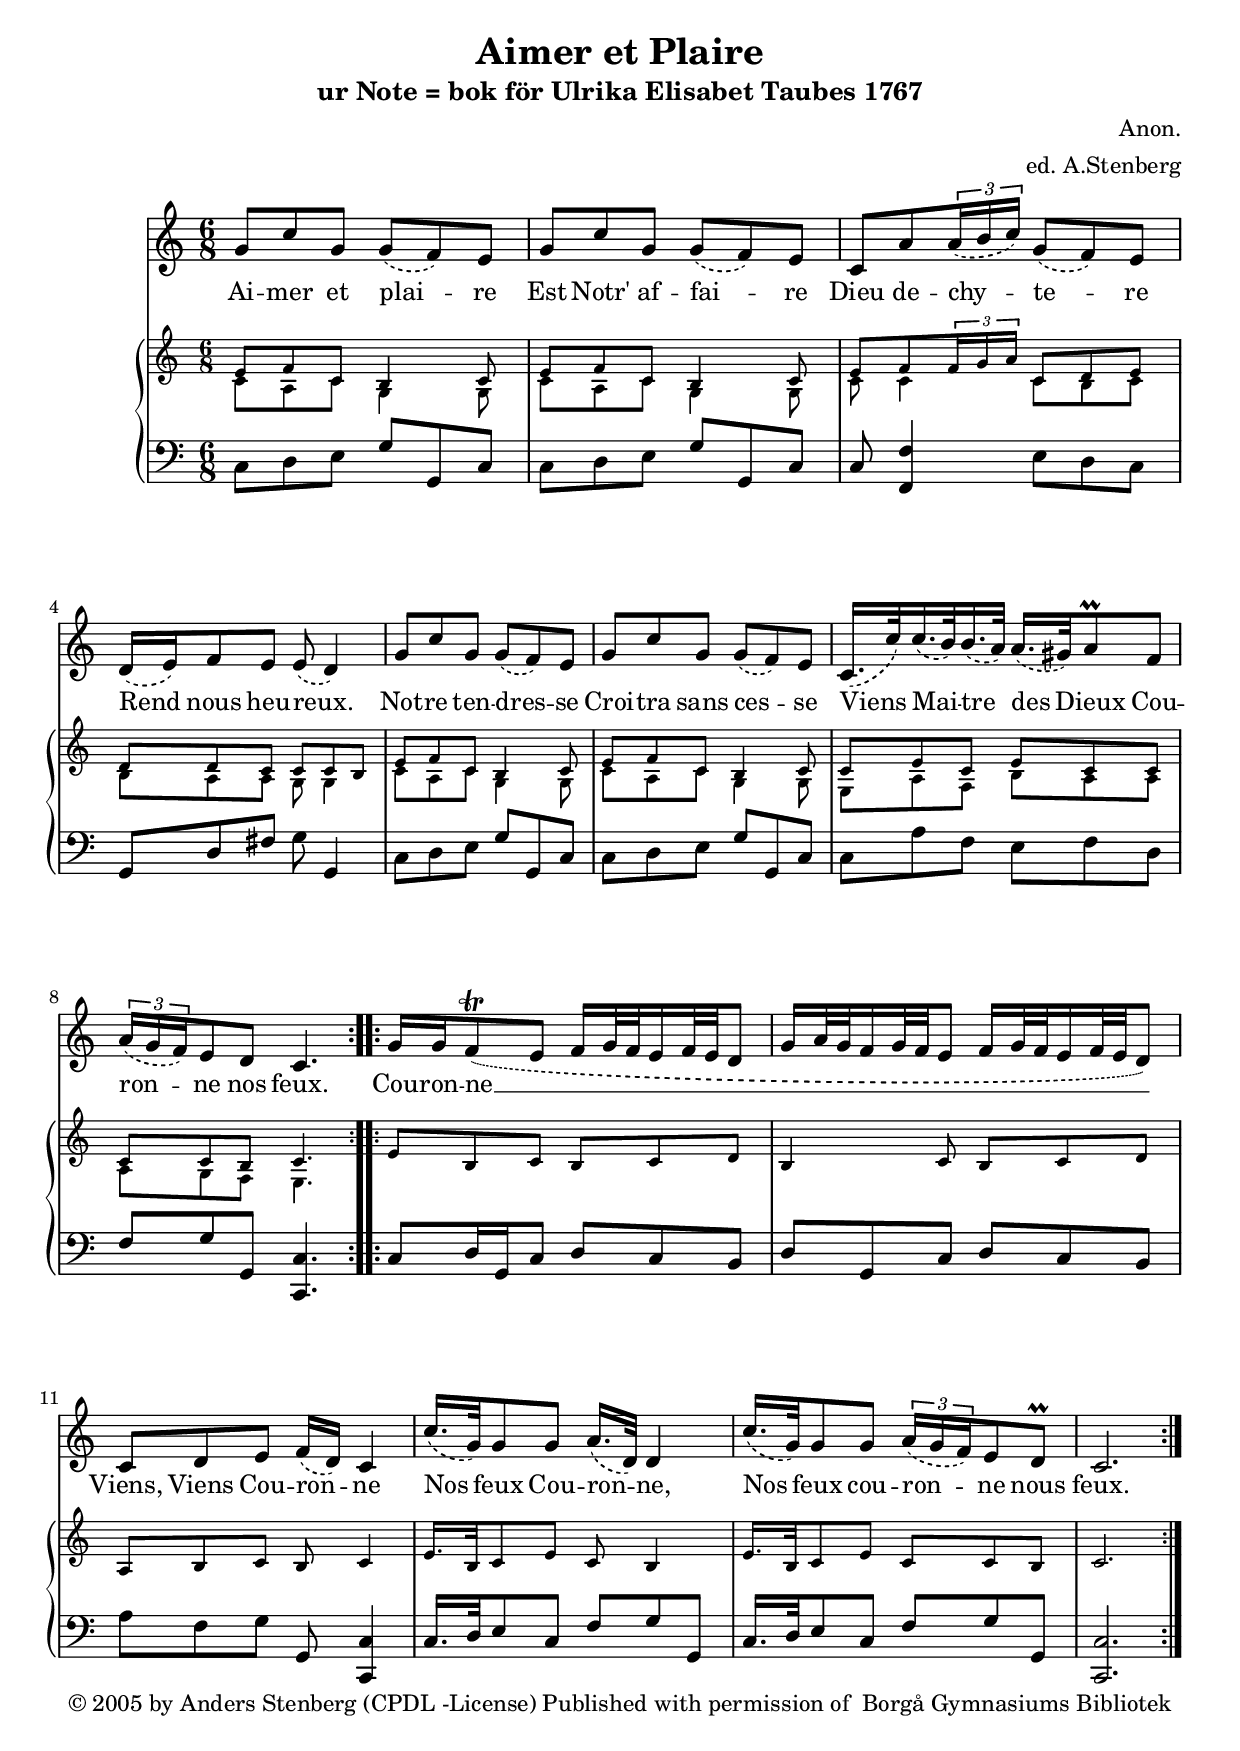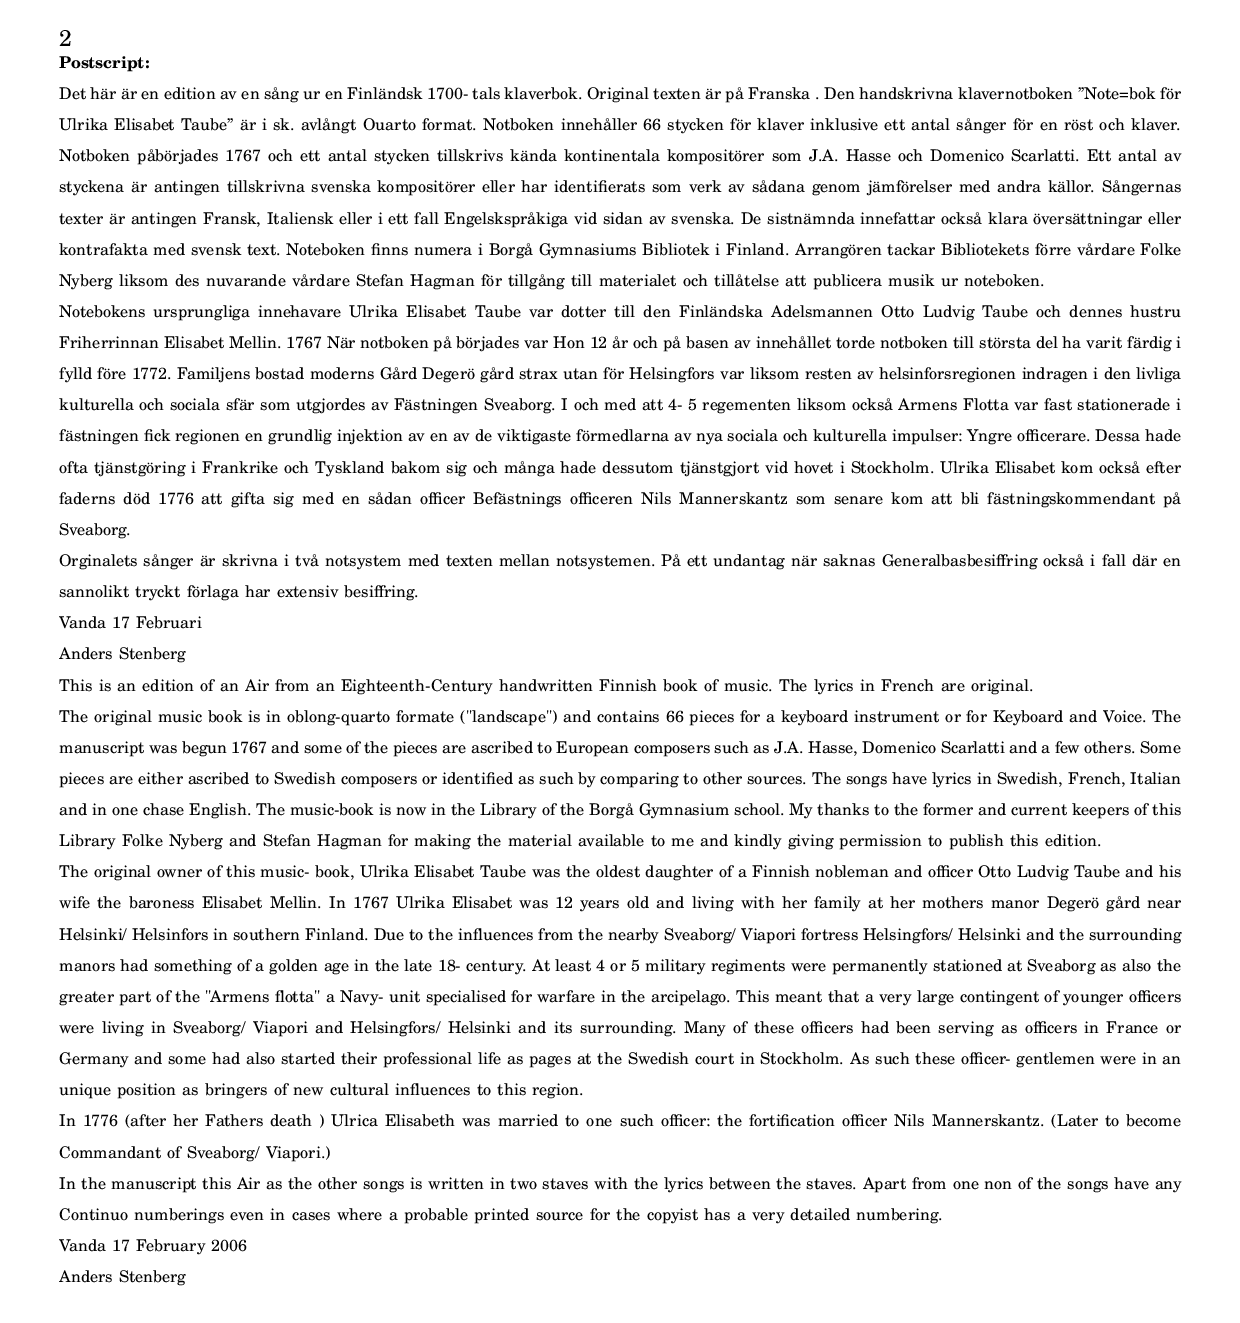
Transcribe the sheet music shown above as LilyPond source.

% Created on Thu Feb 16 16:25:54 EET 2006
\version "2.6.4"

\header {
	title = "Aimer et Plaire"
	subtitle = "ur Note = bok för Ulrika Elisabet Taubes 1767"
	composer = "Anon."
	arranger = "ed. A.Stenberg"
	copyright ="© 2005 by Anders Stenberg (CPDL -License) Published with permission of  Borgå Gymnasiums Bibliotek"
}


verse= \lyricmode {
	
	Ai -- mer et plai -- re  Est Notr' af -- fai -- re
	
	Dieu de -- chy -- te -- re Rend nous heu -- reux.
	
	Not -- re ten -- dres -- se Croi -- tra sans ces -- se
	
	Viens Mai -- tre des Dieux Cou -- ron -- ne nos feux.
	
	Cou -- ron -- ne __
	
	Viens, Viens Cou -- ron -- ne
	
	Nos feux Cou -- ron -- ne,
	
	Nos feux cou -- ron -- ne nous feux.

}
 

staffSoprano = \new Staff  {
	\time 6/8
	\set Staff.instrument="Soprano"
	\set Staff.midiInstrument="choir aahs"
	\key c \major
	\clef treble
	\relative c' {
		\context Voice = "melodySop" {
			\dynamicUp
			
			\repeat volta2 {
				
				\slurDashed
				
				g'8 c g g( f) e |
				
				g c g g( f) e |
				
				c a' \times 2/3 {a16( b c)} g8( f) e |
				
				d16( e) f8 e e( d4) |
				
				g8 c g g( f) e |
				
				g c g g( f) e |
				
				c16.( c'32) c16.( b32) b16.( a32) a16.( gis32) a8-\prall f |
				
				\times 2/3 { a16( g f)} e8 d c4.
			}
			
			\repeat volta2 {
				
				g'16 g f8(-\trill e f16 g32 f e16 f32 e d8 |
				
				g16 a32 g f16 g32 f e8 f16 g32 f e16 f32 e d8) |
				
				c d e f16( d) c4 |
				
				c'16.( g32) g8 g a16.( d,32) d4 |
				
				c'16.( g32) g8 g \times 2/3 { a16( g f) } e8 d-\prall |
				
				c2.
				
			}
		
		}

	
	}

}
staffHarpsichord = \new PianoStaff {
	\set PianoStaff.midiInstrument = #"harpsichord"
	\set PianoStaff.instrument = #"Harpsichord  "
				<<
				
		\context Staff = "RH" \with
	    {
		fontSize = #-2
	\override StaffSymbol #'staff-space = #(magstep -2)}{  % Right hand 
			\clef treble
			\key c \major
			\relative c' {
				
			\repeat volta2 {
				
				<<{e8 f c b4 c8}\\{c8 a c g4 g8}>> |
				
				<<{e'8 f c b4 c8}\\{c8 a c g4 g8}>> |
				
				<<{e' f \times 2/3{f16 g a} c,8 d e}\\{c8 c4 c8 b c}>> |
				
				<<{d8 d c c c b}\\{b a a g g4}>> |
				
				<<{e'8 f c b4 c8}\\{c8 a c g4 g8}>> ||
				
				<<{e'8 f c b4 c8}\\{c8 a c g4 g8}>> | |
				
				<<{c8 e c e c c}\\{e, a f b a a}>> |
				
				<<{c8 c b c4.}\\{a8 g f e4.}>>
			}
			
			\repeat volta2 {
				
				e'8 b c b c d |
				
				b4 c8 b c d |
				
				a b c b c4 |
				
				e16. b32 c8 e c b4 |
				
				e16. b32 c8 e c c b |
				
				c2.
				
			}
			}
		}
		\context Staff = "LH" {  % Left hand 			
			\clef bass
			\key c \major
			\relative c {
				
				\repeat volta2 {
				
				c8 d e g g, c |
				
				c d e g g, c |
				
				c <f f,>4 e8 d c |
				
				g d' fis g g,4 |
				
				c8 d e g g, c |
				
				c d e g g, c |
				
				c a' f e f d |
				
				f g g, <c c,>4.
			}
			
			\repeat volta2 {
				
				c8 d16 g, c8 d c b |
				
				d g, c d c b |
				
				a' f g g, <c c,>4 |
				
				c16. d32 e8 c f g g, |
				
				c16. d32 e8 c f g g, |
				
				<c c,>2.
			}
			}
		}
	>>
}



\score {
	<<
		\staffSoprano
		\context Lyrics = "lmelodySop" \lyricmode  { \lyricsto "melodySop" \verse }
		
		\staffHarpsichord
	>>
	


	\layout  {
	}
}
\score {
	\unfoldRepeats 
	<<
		\staffSoprano
		\context Lyrics = "lmelodySop" \lyricmode  { \lyricsto "melodySop" \verse }
		
		\staffHarpsichord
	>>
	
	\midi {
		\tempo 4 . = 60 
	}


}

    \markup { \teeny
	 {
	 	 
	   \justify {
		   
           \bold{Postscript:}
		    
	   \justify-string # " Det här är en edition av en sång ur en Finländsk 1700- tals klaverbok. 
	   Original texten är på Franska .
	   Den handskrivna klavernotboken ”Note=bok för Ulrika Elisabet Taube” är i sk. avlångt Ouarto format. 
	   Notboken innehåller 66 stycken för klaver inklusive ett antal sånger för en röst och klaver.
	   Notboken påbörjades 1767 och ett antal stycken tillskrivs kända kontinentala kompositörer som 
	   J.A. Hasse och Domenico Scarlatti. Ett antal av styckena är antingen tillskrivna svenska kompositörer 
	   eller har identifierats som verk av sådana genom jämförelser med andra källor. 
	   Sångernas texter är antingen Fransk, Italiensk eller i ett fall Engelskspråkiga vid sidan av svenska. 
	   De sistnämnda innefattar också klara översättningar eller kontrafakta med svensk text. 
	   Noteboken finns numera i Borgå Gymnasiums Bibliotek i Finland. Arrangören tackar Bibliotekets 
	   förre vårdare Folke Nyberg liksom des nuvarande vårdare Stefan Hagman för tillgång till materialet 
	   och tillåtelse att publicera musik ur noteboken.

	   Notebokens ursprungliga innehavare Ulrika Elisabet Taube var dotter till den Finländska 
	   Adelsmannen Otto Ludvig Taube och dennes hustru Friherrinnan Elisabet Mellin. 1767 När 
	   notboken på börjades var Hon 12 år och på basen av innehållet torde notboken till största 
	   del ha varit färdig i fylld före 1772. Familjens bostad moderns Gård Degerö gård strax 
	   utan för Helsingfors var liksom resten av helsinforsregionen indragen i den livliga 
	   kulturella och sociala sfär som utgjordes av Fästningen Sveaborg. I och med att 4- 5 
	   regementen liksom också Armens Flotta var fast stationerade i fästningen fick regionen 
	   en grundlig injektion av en av de viktigaste förmedlarna av nya sociala och kulturella 
	   impulser: Yngre officerare. Dessa hade ofta tjänstgöring i Frankrike och Tyskland bakom 
	   sig och   många hade dessutom tjänstgjort vid hovet i Stockholm.
	   Ulrika Elisabet kom också efter faderns död 1776 att gifta sig med en sådan officer 
	   Befästnings officeren Nils Mannerskantz som senare kom att bli fästningskommendant på Sveaborg.
	   
	   Orginalets sånger är skrivna i två notsystem med texten mellan notsystemen. På ett undantag när 
	   saknas Generalbasbesiffring också i fall där en sannolikt tryckt förlaga har extensiv besiffring. 
	   
	   Vanda 17 Februari
	   
	   Anders Stenberg	   

	   
	   
	   This is an edition of an Air from  an Eighteenth-Century handwritten Finnish book of music.
	   The lyrics in French are original.
	   
	   The original music book is in oblong-quarto formate (\"landscape\") and contains 66 pieces for a keyboard instrument or for Keyboard and Voice. 
	   The manuscript  was begun 1767
	   and some of the pieces are  ascribed to European composers such as J.A. Hasse, Domenico Scarlatti and a few others. 
	   Some pieces are either ascribed to Swedish composers or identified as such by comparing to other sources.
	   The songs have lyrics in Swedish, French, Italian and in one chase English. The music-book is now in the Library of
	   the Borgå Gymnasium school. My thanks to the former and current keepers of this Library Folke Nyberg and Stefan Hagman for 
	   making the material available to me and kindly giving permission to publish this edition. 
	   
	   The original owner of this music- book, Ulrika Elisabet Taube was the oldest daughter of a Finnish nobleman and 
	   officer Otto Ludvig Taube and his wife the baroness Elisabet Mellin. In 1767 Ulrika Elisabet was 12 years old and 
	   living with her family at her mothers manor Degerö gård near Helsinki/ Helsinfors in southern Finland.
	   Due to the influences from the nearby Sveaborg/ Viapori fortress Helsingfors/ Helsinki and the surrounding manors 
	   had something of a golden age in the late  18- century. At least 4 or 5 military regiments were permanently stationed at 
	   Sveaborg as also the greater part of the ''Armens flotta'' a Navy- unit specialised for warfare in the arcipelago. 
	   This meant that a very large contingent of younger officers were living in Sveaborg/ Viapori and Helsingfors/ Helsinki and
	   its surrounding. 
	   Many of these officers had been serving as officers in France or Germany and some had also started their professional life
	   as pages at the Swedish court in  Stockholm. As such these officer- gentlemen were in an unique position as 
	   bringers of new cultural influences to this region. 
	   
	   In 1776 (after her Fathers death ) Ulrica Elisabeth was
	   married to one such officer: the fortification officer Nils Mannerskantz. (Later to become Commandant of Sveaborg/ Viapori.)
	   
	   
	   In the manuscript this Air as the other songs is written in two staves with the lyrics between the staves.
	   Apart from one  non of the songs have any Continuo numberings  even in cases where a probable printed source for the
	   copyist has a very detailed numbering.

	   
	   Vanda 17 February 2006 
	   
	   Anders Stenberg
	   "
	   
	   }
	 }
     }
\paper {
	raggedbottom =##t
%	raggedlastbottom =##t
}

